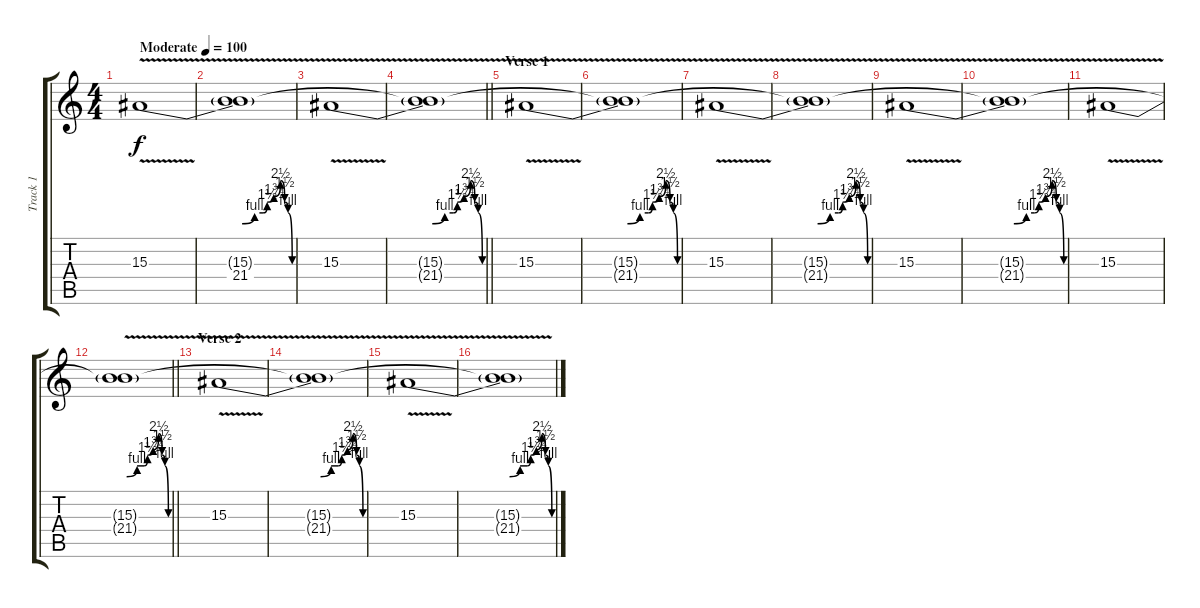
\track ("Track 1" "Track 1") {instrument pad1newage}
\staff {score tabs}
\tuning (E4 B3 G3 D3 A2 E2) {hide}
\ts (4 4)
\tempo (100 "Moderate")
\clef g2
\ks c
15.3{be (custom 0 0 15 0 30 0 45 0 60 0) v}.1{dy f instrument pad1newage} |
(15.3{be (custom 0 2 15 4 25 4 30 6 38 7 46 10 51 6 55 4 60 0) t} 21.4).1 |
15.3{be (custom 0 0 15 0 30 0 45 0 60 0) v}.1 |
\barLineRight lightlight
(15.3{be (custom 0 2 15 4 25 4 30 6 38 7 46 10 51 6 55 4 60 0) t} 21.4{t}).1 |
\section ("" "Verse 1")
15.3{be (custom 0 0 15 0 30 0 45 0 60 0) v}.1 |
(15.3{be (custom 0 2 15 4 25 4 30 6 38 7 46 10 51 6 55 4 60 0) t} 21.4{t}).1 |
15.3{be (custom 0 0 15 0 30 0 45 0 60 0) v}.1 |
(15.3{be (custom 0 2 15 4 25 4 30 6 38 7 46 10 51 6 55 4 60 0) t} 21.4{t}).1 |
15.3{be (custom 0 0 15 0 30 0 45 0 60 0) v}.1 |
(15.3{be (custom 0 2 15 4 25 4 30 6 38 7 46 10 51 6 55 4 60 0) t} 21.4{t}).1 |
15.3{be (custom 0 0 15 0 30 0 45 0 60 0) v}.1 |
\barLineRight lightlight
(15.3{be (custom 0 2 15 4 25 4 30 6 38 7 46 10 51 6 55 4 60 0) t} 21.4{t}).1 |
\section ("" "Verse 2")
15.3{be (custom 0 0 15 0 30 0 45 0 60 0) v}.1 |
(15.3{be (custom 0 2 15 4 25 4 30 6 38 7 46 10 51 6 55 4 60 0) t} 21.4{t}).1 |
15.3{be (custom 0 0 15 0 30 0 45 0 60 0) v}.1 |
(15.3{be (custom 0 2 15 4 25 4 30 6 38 7 46 10 51 6 55 4 60 0) t} 21.4{t}).1
